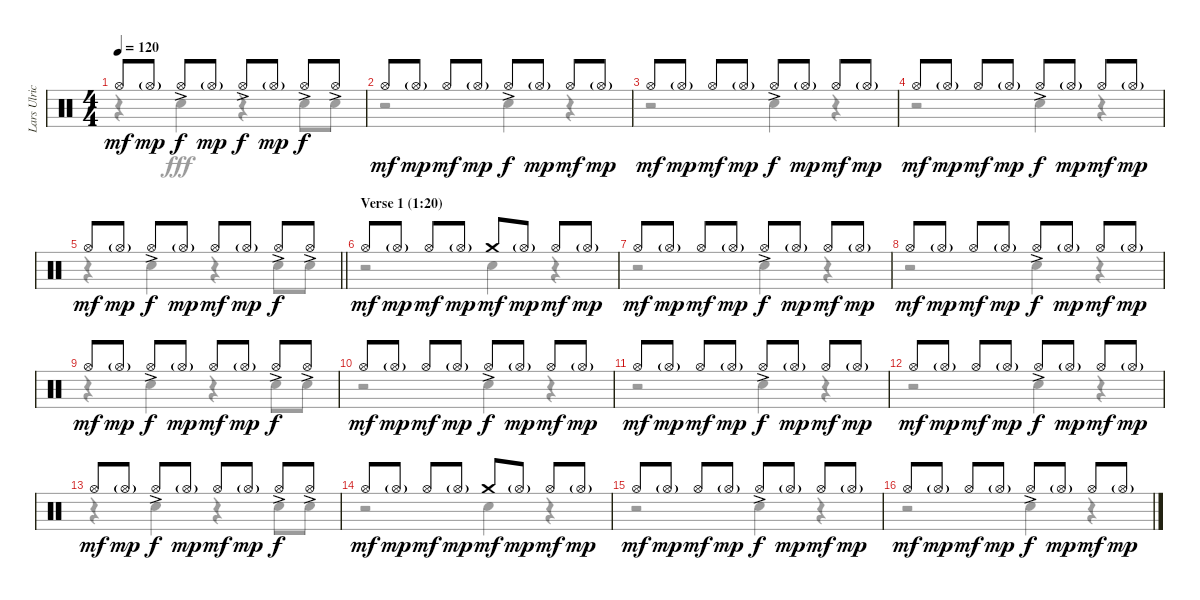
\track ("Lars Ulrich Drums" "Lars Ulric") {instrument percussion}
\staff {score}
\articulation defaults
\voice
\ts (4 4)
\tempo 120
\clef neutral
\ks aminor "Hi-Hat (open)".8{dy mf} "Hi-Hat (open)"{g}.8{dy mp} "Hi-Hat (open)"{ac}.8{dy f} "Hi-Hat (open)"{g}.8{dy mp} "Hi-Hat (open)"{ac}.8{dy f} "Hi-Hat (open)"{g}.8{dy mp} "Hi-Hat (open)"{ac}.8{dy f} "Hi-Hat (open)"{ac}.8
|
"Hi-Hat (open)".8{dy mf} "Hi-Hat (open)"{g}.8{dy mp} "Hi-Hat (open)".8{dy mf} "Hi-Hat (open)"{g}.8{dy mp} "Hi-Hat (open)"{ac}.8{dy f} "Hi-Hat (open)"{g}.8{dy mp} "Hi-Hat (open)".8{dy mf} "Hi-Hat (open)"{g}.8{dy mp} |
"Hi-Hat (open)".8{dy mf} "Hi-Hat (open)"{g}.8{dy mp} "Hi-Hat (open)".8{dy mf} "Hi-Hat (open)"{g}.8{dy mp} "Hi-Hat (open)"{ac}.8{dy f} "Hi-Hat (open)"{g}.8{dy mp} "Hi-Hat (open)".8{dy mf} "Hi-Hat (open)"{g}.8{dy mp} |
"Hi-Hat (open)".8{dy mf} "Hi-Hat (open)"{g}.8{dy mp} "Hi-Hat (open)".8{dy mf} "Hi-Hat (open)"{g}.8{dy mp} "Hi-Hat (open)"{ac}.8{dy f} "Hi-Hat (open)"{g}.8{dy mp} "Hi-Hat (open)".8{dy mf} "Hi-Hat (open)"{g}.8{dy mp} |
\barLineRight lightlight "Hi-Hat (open)".8{dy mf} "Hi-Hat (open)"{g}.8{dy mp} "Hi-Hat (open)"{ac}.8{dy f} "Hi-Hat (open)"{g}.8{dy mp} "Hi-Hat (open)".8{dy mf} "Hi-Hat (open)"{g}.8{dy mp} "Hi-Hat (open)"{ac}.8{dy f} "Hi-Hat (open)"{ac}.8
|
\section ("" "Verse 1 (1:20)")
"Hi-Hat (open)".8{dy mf} "Hi-Hat (open)"{g}.8{dy mp} "Hi-Hat (open)".8{dy mf} "Hi-Hat (open)"{g}.8{dy mp} "Crash medium (hit)".8{dy mf} "Hi-Hat (open)"{g}.8{dy mp} "Hi-Hat (open)".8{dy mf} "Hi-Hat (open)"{g}.8{dy mp} |
"Hi-Hat (open)".8{dy mf} "Hi-Hat (open)"{g}.8{dy mp} "Hi-Hat (open)".8{dy mf} "Hi-Hat (open)"{g}.8{dy mp} "Hi-Hat (open)"{ac}.8{dy f} "Hi-Hat (open)"{g}.8{dy mp} "Hi-Hat (open)".8{dy mf} "Hi-Hat (open)"{g}.8{dy mp} |
"Hi-Hat (open)".8{dy mf} "Hi-Hat (open)"{g}.8{dy mp} "Hi-Hat (open)".8{dy mf} "Hi-Hat (open)"{g}.8{dy mp} "Hi-Hat (open)"{ac}.8{dy f} "Hi-Hat (open)"{g}.8{dy mp} "Hi-Hat (open)".8{dy mf} "Hi-Hat (open)"{g}.8{dy mp} |
"Hi-Hat (open)".8{dy mf} "Hi-Hat (open)"{g}.8{dy mp} "Hi-Hat (open)"{ac}.8{dy f} "Hi-Hat (open)"{g}.8{dy mp} "Hi-Hat (open)".8{dy mf} "Hi-Hat (open)"{g}.8{dy mp} "Hi-Hat (open)"{ac}.8{dy f} "Hi-Hat (open)"{ac}.8 |
"Hi-Hat (open)".8{dy mf} "Hi-Hat (open)"{g}.8{dy mp} "Hi-Hat (open)".8{dy mf} "Hi-Hat (open)"{g}.8{dy mp} "Hi-Hat (open)"{ac}.8{dy f} "Hi-Hat (open)"{g}.8{dy mp} "Hi-Hat (open)".8{dy mf} "Hi-Hat (open)"{g}.8{dy mp} |
"Hi-Hat (open)".8{dy mf} "Hi-Hat (open)"{g}.8{dy mp} "Hi-Hat (open)".8{dy mf} "Hi-Hat (open)"{g}.8{dy mp} "Hi-Hat (open)"{ac}.8{dy f} "Hi-Hat (open)"{g}.8{dy mp} "Hi-Hat (open)".8{dy mf} "Hi-Hat (open)"{g}.8{dy mp} |
"Hi-Hat (open)".8{dy mf} "Hi-Hat (open)"{g}.8{dy mp} "Hi-Hat (open)".8{dy mf} "Hi-Hat (open)"{g}.8{dy mp} "Hi-Hat (open)"{ac}.8{dy f} "Hi-Hat (open)"{g}.8{dy mp} "Hi-Hat (open)".8{dy mf} "Hi-Hat (open)"{g}.8{dy mp} |
"Hi-Hat (open)".8{dy mf} "Hi-Hat (open)"{g}.8{dy mp} "Hi-Hat (open)"{ac}.8{dy f} "Hi-Hat (open)"{g}.8{dy mp} "Hi-Hat (open)".8{dy mf} "Hi-Hat (open)"{g}.8{dy mp} "Hi-Hat (open)"{ac}.8{dy f} "Hi-Hat (open)"{ac}.8 |
"Hi-Hat (open)".8{dy mf} "Hi-Hat (open)"{g}.8{dy mp} "Hi-Hat (open)".8{dy mf} "Hi-Hat (open)"{g}.8{dy mp} "Crash medium (hit)".8{dy mf} "Hi-Hat (open)"{g}.8{dy mp} "Hi-Hat (open)".8{dy mf} "Hi-Hat (open)"{g}.8{dy mp} |
"Hi-Hat (open)".8{dy mf} "Hi-Hat (open)"{g}.8{dy mp} "Hi-Hat (open)".8{dy mf} "Hi-Hat (open)"{g}.8{dy mp} "Hi-Hat (open)"{ac}.8{dy f} "Hi-Hat (open)"{g}.8{dy mp} "Hi-Hat (open)".8{dy mf} "Hi-Hat (open)"{g}.8{dy mp} |
"Hi-Hat (open)".8{dy mf} "Hi-Hat (open)"{g}.8{dy mp} "Hi-Hat (open)".8{dy mf} "Hi-Hat (open)"{g}.8{dy mp} "Hi-Hat (open)"{ac}.8{dy f} "Hi-Hat (open)"{g}.8{dy mp} "Hi-Hat (open)".8{dy mf} "Hi-Hat (open)"{g}.8{dy mp}
\voice
\clef neutral
\ottava regular
\simile none
\ks aminor
r.4{dy fff} "Electric Snare (hit)".4 r.4 "Electric Snare (hit)".8 "Electric Snare (hit)".8 |
r.2 "Electric Snare (hit)".4 r.4 |
r.2 "Electric Snare (hit)".4 r.4 |
r.2 "Electric Snare (hit)".4 r.4 |
\barLineRight lightlight
r.4 "Electric Snare (hit)".4 r.4 "Electric Snare (hit)".8 "Electric Snare (hit)".8 |
r.2 "Electric Snare (hit)".4 r.4 |
r.2 "Electric Snare (hit)".4 r.4 |
r.2 "Electric Snare (hit)".4 r.4 |
r.4 "Electric Snare (hit)".4 r.4 "Electric Snare (hit)".8 "Electric Snare (hit)".8 |
r.2 "Electric Snare (hit)".4 r.4 |
r.2 "Electric Snare (hit)".4 r.4 |
r.2 "Electric Snare (hit)".4 r.4 |
r.4 "Electric Snare (hit)".4 r.4 "Electric Snare (hit)".8 "Electric Snare (hit)".8 |
r.2 "Electric Snare (hit)".4 r.4 |
r.2 "Electric Snare (hit)".4 r.4 |
r.2 "Electric Snare (hit)".4 r.4
